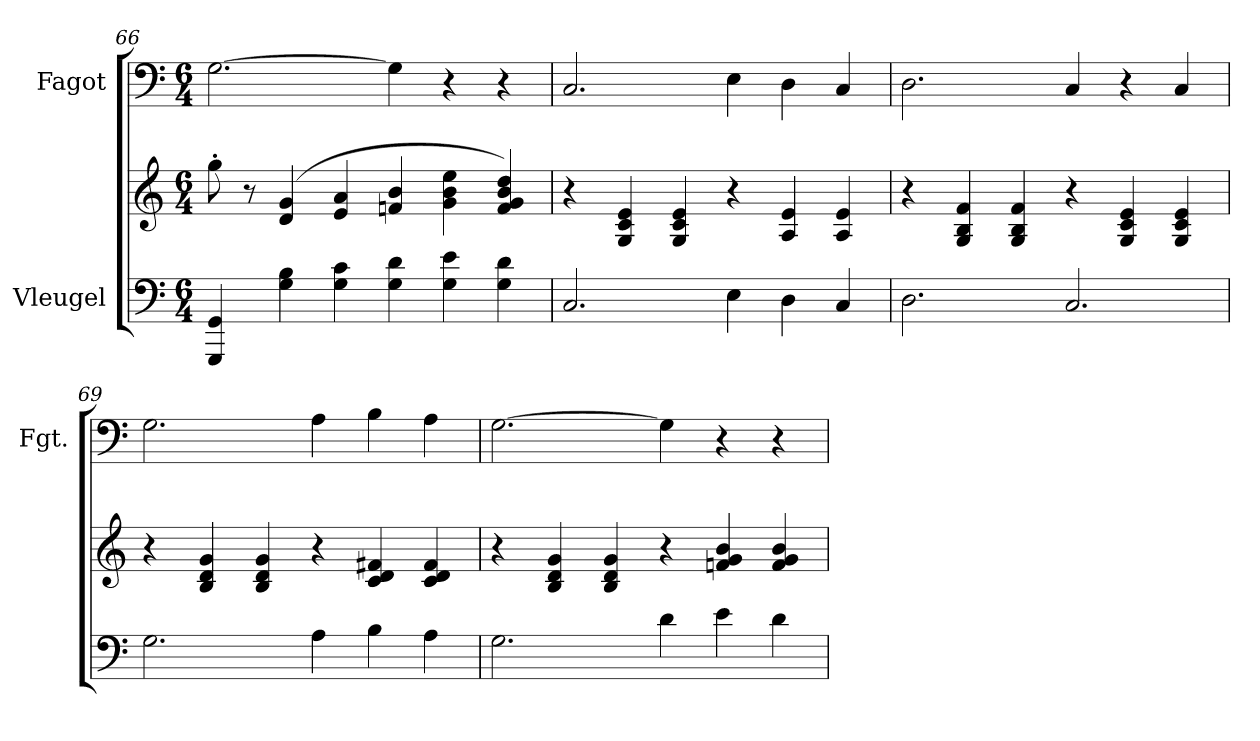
**kern	**kern	**kern
*part2	*part2	*part1
*staff3	*staff2	*staff1
*I"Vleugel	*	*I"Fagot
*	*	*I'Fgt.
*clefF4	*clefG2	*clefF4
*k[]	*k[]	*k[]
*M6/4	*M6/4	*M6/4
*MM96	*MM96	*MM96
=66	=66	=66
4GGG/ 4GG/	8gg'\	[2.G\
.	8r	.
4G\ 4B\	(4d/ 4g/	.
4G\ 4c\	4e/ 4a/	.
4G\ 4d\	4fn/ 4b/	4G\]
4G\ 4e\	4g\ 4b\ 4ee\	4r
4G\ 4d\	4f/ 4g/ 4b/ 4dd/)	4r
=67	=67	=67
*	*	*MM108
2.C/	4r	2.C/
.	4G/ 4c/ 4e/	.
.	4G/ 4c/ 4e/	.
4E\	4r	4E\
4D\	4A/ 4e/	4D\
4C/	4A/ 4e/	4C/
=68	=68	=68
2.D\	4r	2.D\
.	4G/ 4B/ 4f/	.
.	4G/ 4B/ 4f/	.
2.C/	4r	4C/
.	4G/ 4c/ 4e/	4r
.	4G/ 4c/ 4e/	4C/
!!LO:PB:g=z
=69	=69	=69
2.G\	4r	2.G\
.	4B/ 4d/ 4g/	.
.	4B/ 4d/ 4g/	.
4A\	4r	4A\
4B\	4c/ 4d/ 4f#X/	4B\
4A\	4c/ 4d/ 4f#/	4A\
=70	=70	=70
2.G\	4r	[2.G\
.	4B/ 4d/ 4g/	.
.	4B/ 4d/ 4g/	.
4d\	4r	4G\]
4e\	4fn/ 4g/ 4b/	4r
4d\	4f/ 4g/ 4b/	4r
=	=	=
*-	*-	*-
